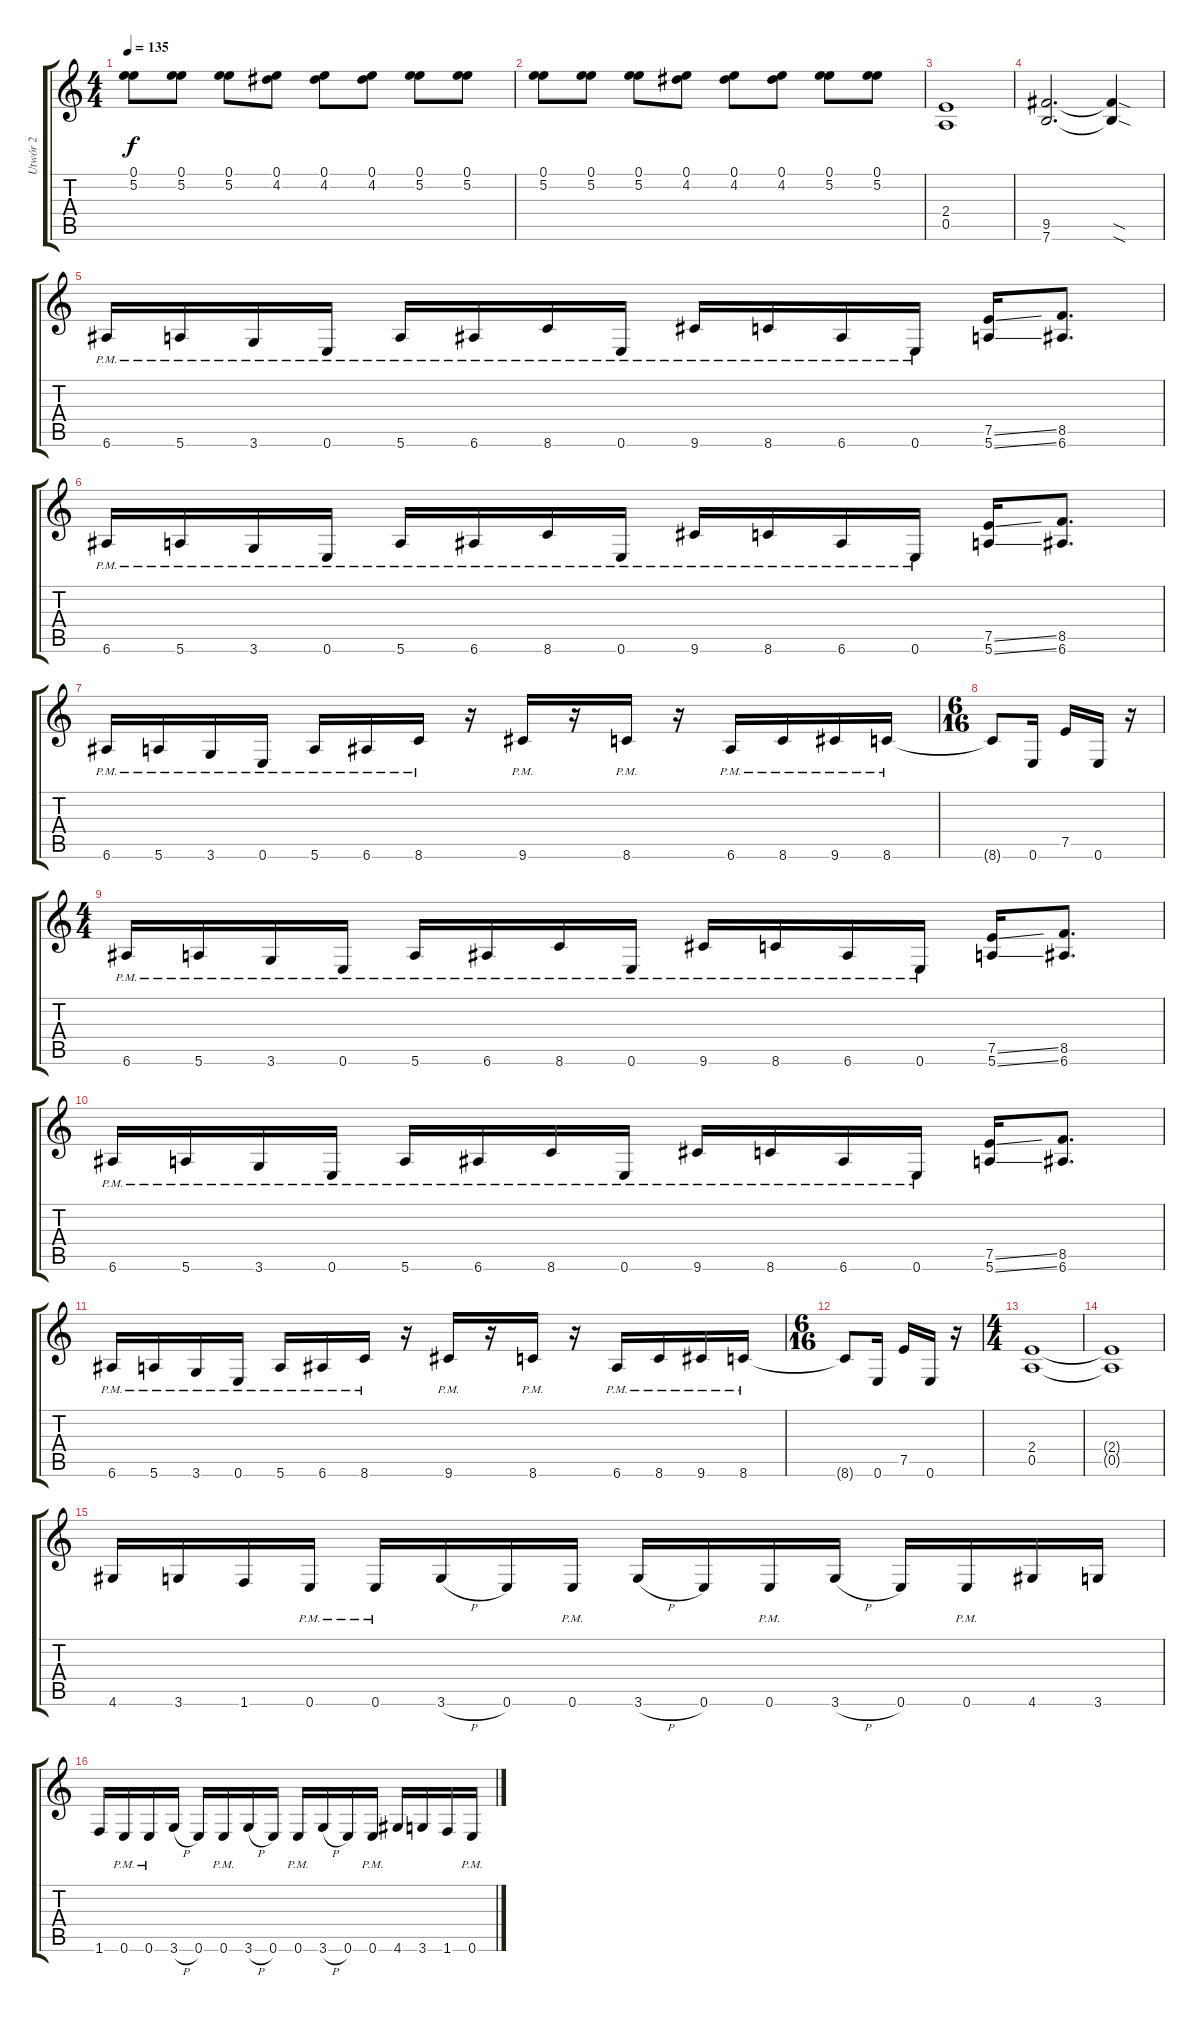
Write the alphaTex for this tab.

\track ("Utwór 2" "Utwór 2") {instrument distortionguitar}
\staff {score tabs}
\tuning (E4 B3 G3 D3 A2 E2) {hide}
\ts (4 4)
\tempo 135
\clef g2
\ks c
(0.1 5.2).8{dy f} (0.1 5.2).8 (0.1 5.2).8 (0.1 4.2).8 (0.1 4.2).8 (0.1 4.2).8 (0.1 5.2).8 (0.1 5.2).8 |
(0.1 5.2).8 (0.1 5.2).8 (0.1 5.2).8 (0.1 4.2).8 (0.1 4.2).8 (0.1 4.2).8 (0.1 5.2).8 (0.1 5.2).8 |
(2.4 0.5).1 |
(9.5 7.6).2{d} (9.5{sod t} 7.6{sod t}).4 |
6.6{pm}.16 5.6{pm}.16 3.6{pm}.16 0.6{pm}.16 5.6{pm}.16 6.6{pm}.16 8.6{pm}.16 0.6{pm}.16 9.6{pm}.16 8.6{pm}.16 6.6{pm}.16 0.6{pm}.16 (7.5{ss} 5.6{ss}).16 (8.5 6.6).8{d} |
6.6{pm}.16 5.6{pm}.16 3.6{pm}.16 0.6{pm}.16 5.6{pm}.16 6.6{pm}.16 8.6{pm}.16 0.6{pm}.16 9.6{pm}.16 8.6{pm}.16 6.6{pm}.16 0.6{pm}.16 (7.5{ss} 5.6{ss}).16 (8.5 6.6).8{d} |
6.6{pm}.16 5.6{pm}.16 3.6{pm}.16 0.6{pm}.16 5.6{pm}.16 6.6{pm}.16 8.6{pm}.16 r.16 9.6{pm}.16 r.16 8.6{pm}.16 r.16 6.6{pm}.16 8.6{pm}.16 9.6{pm}.16 8.6{pm}.16 |
\ts (6 16)
8.6{t}.8 0.6.16 7.5.16 0.6.16 r.16 |
\ts (4 4)
6.6{pm}.16 5.6{pm}.16 3.6{pm}.16 0.6{pm}.16 5.6{pm}.16 6.6{pm}.16 8.6{pm}.16 0.6{pm}.16 9.6{pm}.16 8.6{pm}.16 6.6{pm}.16 0.6{pm}.16 (7.5{ss} 5.6{ss}).16 (8.5 6.6).8{d} |
6.6{pm}.16 5.6{pm}.16 3.6{pm}.16 0.6{pm}.16 5.6{pm}.16 6.6{pm}.16 8.6{pm}.16 0.6{pm}.16 9.6{pm}.16 8.6{pm}.16 6.6{pm}.16 0.6{pm}.16 (7.5{ss} 5.6{ss}).16 (8.5 6.6).8{d} |
6.6{pm}.16 5.6{pm}.16 3.6{pm}.16 0.6{pm}.16 5.6{pm}.16 6.6{pm}.16 8.6{pm}.16 r.16 9.6{pm}.16 r.16 8.6{pm}.16 r.16 6.6{pm}.16 8.6{pm}.16 9.6{pm}.16 8.6{pm}.16 |
\ts (6 16)
8.6{t}.8 0.6.16 7.5.16 0.6.16 r.16 |
\ts (4 4)
(2.4 0.5).1 |
(2.4{t} 0.5{t}).1 |
4.6.16 3.6.16 1.6.16 0.6{pm}.16 0.6{pm}.16 3.6{h}.16 0.6.16 0.6{pm}.16 3.6{h}.16 0.6.16 0.6{pm}.16 3.6{h}.16 0.6.16 0.6{pm}.16 4.6.16 3.6.16 |
1.6.16 0.6{pm}.16 0.6{pm}.16 3.6{h}.16 0.6.16 0.6{pm}.16 3.6{h}.16 0.6.16 0.6{pm}.16 3.6{h}.16 0.6.16 0.6{pm}.16 4.6.16 3.6.16 1.6.16 0.6{pm}.16
